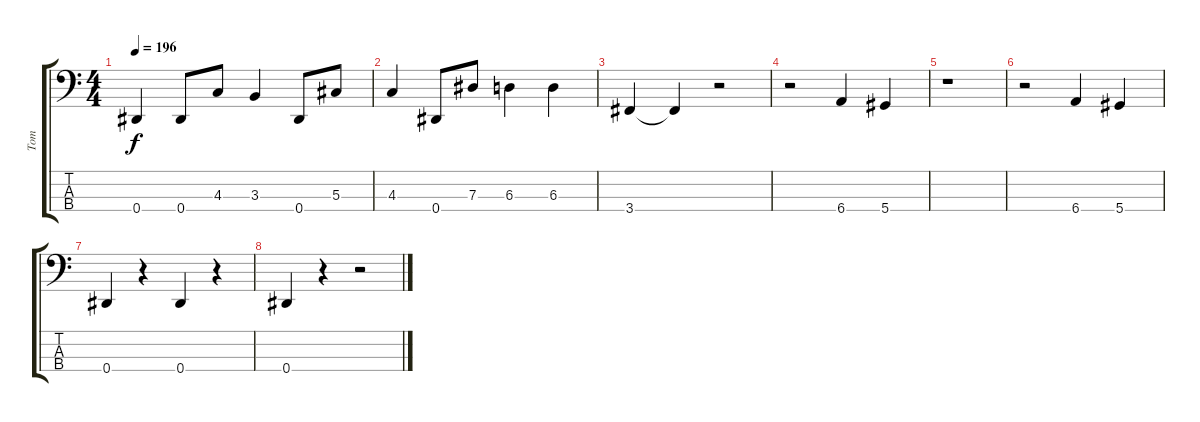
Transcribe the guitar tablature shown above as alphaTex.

\track ("Tom" "Tom") {instrument electricbasspick}
\staff {score tabs}
\tuning (Gb2 Db2 Ab1 Eb1) {hide}
\ts (4 4)
\tempo 196
\clef f4
\ks c
0.4.4{dy f} 0.4.8 4.3.8 3.3.4 0.4.8 5.3.8 |
4.3.4 0.4.8 7.3.8 6.3.4 6.3.4 |
3.4.4 3.4{t}.4 r.2 |
r.2 6.4.4 5.4.4 |
r.1 |
r.2 6.4.4 5.4.4 |
0.4.4 r.4 0.4.4 r.4 |
0.4.4 r.4 r.2
